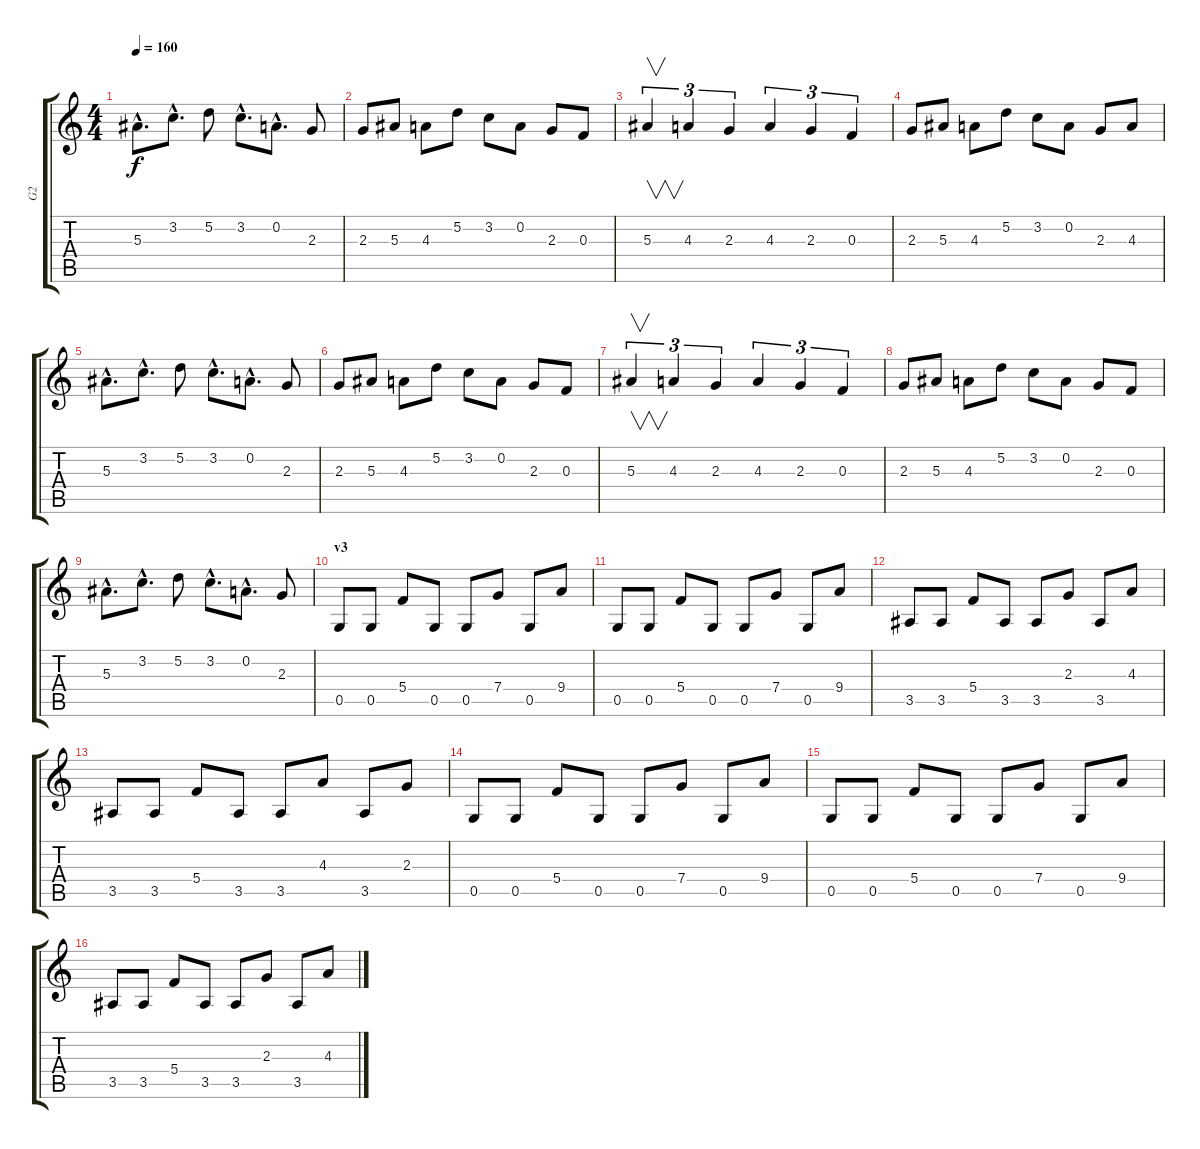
\track ("G2" "G2") {instrument distortionguitar}
\staff {score tabs}
\tuning (D4 A3 F3 C3 G2 D2) {hide}
\ts (4 4)
\tempo 160
\clef g2
\ks c
5.3{hac}.8{d dy f} 3.2{hac}.8{d} 5.2.8 3.2{hac}.8{d} 0.2{hac}.8{d} 2.3.8 |
2.3.8 5.3.8 4.3.8 5.2.8 3.2.8 0.2.8 2.3.8 0.3.8 |
5.3.4{v tu (3 2)} 4.3.4{tu (3 2)} 2.3.4{tu (3 2)} 4.3.4{tu (3 2)} 2.3.4{tu (3 2)} 0.3.4{tu (3 2)} |
2.3.8 5.3.8 4.3.8 5.2.8 3.2.8 0.2.8 2.3.8 4.3.8 |
5.3{hac}.8{d} 3.2{hac}.8{d} 5.2.8 3.2{hac}.8{d} 0.2{hac}.8{d} 2.3.8 |
2.3.8 5.3.8 4.3.8 5.2.8 3.2.8 0.2.8 2.3.8 0.3.8 |
5.3.4{v tu (3 2)} 4.3.4{tu (3 2)} 2.3.4{tu (3 2)} 4.3.4{tu (3 2)} 2.3.4{tu (3 2)} 0.3.4{tu (3 2)} |
2.3.8 5.3.8 4.3.8 5.2.8 3.2.8 0.2.8 2.3.8 0.3.8 |
5.3{hac}.8{d} 3.2{hac}.8{d} 5.2.8 3.2{hac}.8{d} 0.2{hac}.8{d} 2.3.8 |
\section ("" "v3")
0.5.8 0.5.8 5.4.8 0.5.8 0.5.8 7.4.8 0.5.8 9.4.8 |
0.5.8 0.5.8 5.4.8 0.5.8 0.5.8 7.4.8 0.5.8 9.4.8 |
3.5.8 3.5.8 5.4.8 3.5.8 3.5.8 2.3.8 3.5.8 4.3.8 |
3.5.8 3.5.8 5.4.8 3.5.8 3.5.8 4.3.8 3.5.8 2.3.8 |
0.5.8 0.5.8 5.4.8 0.5.8 0.5.8 7.4.8 0.5.8 9.4.8 |
0.5.8 0.5.8 5.4.8 0.5.8 0.5.8 7.4.8 0.5.8 9.4.8 |
3.5.8 3.5.8 5.4.8 3.5.8 3.5.8 2.3.8 3.5.8 4.3.8
